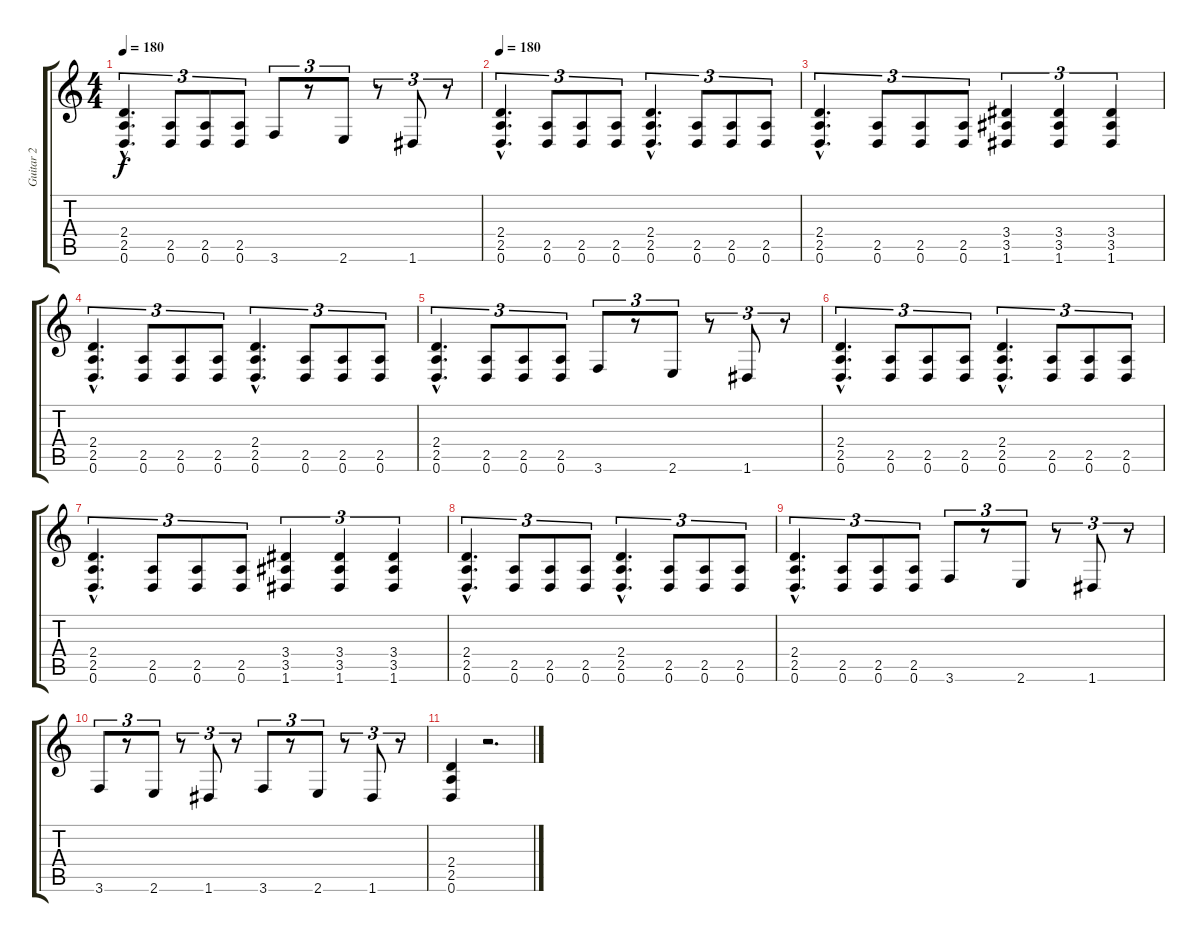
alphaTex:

\track ("Guitar 2" "Guitar 2") {instrument distortionguitar}
\staff {score tabs}
\tuning (D4 A3 F3 C3 G2 D2) {hide}
\ts (4 4)
\tempo 180
\clef g2
\ks c
(2.4{hac} 2.5{hac} 0.6{hac}).4{d tu (3 2) dy f} (2.5 0.6).8{tu (3 2)} (2.5 0.6).8{tu (3 2)} (2.5 0.6).8{tu (3 2)} 3.6.8{tu (3 2)} r.8{tu (3 2)} 2.6.8{tu (3 2)} r.8{tu (3 2)} 1.6.8{tu (3 2)} r.8{tu (3 2)} |
\tempo 180
(2.4{hac} 2.5{hac} 0.6{hac}).4{d tu (3 2)} (2.5 0.6).8{tu (3 2)} (2.5 0.6).8{tu (3 2)} (2.5 0.6).8{tu (3 2)} (2.4{hac} 2.5{hac} 0.6{hac}).4{d tu (3 2)} (2.5 0.6).8{tu (3 2)} (2.5 0.6).8{tu (3 2)} (2.5 0.6).8{tu (3 2)} |
(2.4{hac} 2.5{hac} 0.6{hac}).4{d tu (3 2)} (2.5 0.6).8{tu (3 2)} (2.5 0.6).8{tu (3 2)} (2.5 0.6).8{tu (3 2)} (3.4 3.5 1.6).4{tu (3 2)} (3.4 3.5 1.6).4{tu (3 2)} (3.4 3.5 1.6).4{tu (3 2)} |
(2.4{hac} 2.5{hac} 0.6{hac}).4{d tu (3 2)} (2.5 0.6).8{tu (3 2)} (2.5 0.6).8{tu (3 2)} (2.5 0.6).8{tu (3 2)} (2.4{hac} 2.5{hac} 0.6{hac}).4{d tu (3 2)} (2.5 0.6).8{tu (3 2)} (2.5 0.6).8{tu (3 2)} (2.5 0.6).8{tu (3 2)} |
(2.4{hac} 2.5{hac} 0.6{hac}).4{d tu (3 2)} (2.5 0.6).8{tu (3 2)} (2.5 0.6).8{tu (3 2)} (2.5 0.6).8{tu (3 2)} 3.6.8{tu (3 2)} r.8{tu (3 2)} 2.6.8{tu (3 2)} r.8{tu (3 2)} 1.6.8{tu (3 2)} r.8{tu (3 2)} |
(2.4{hac} 2.5{hac} 0.6{hac}).4{d tu (3 2)} (2.5 0.6).8{tu (3 2)} (2.5 0.6).8{tu (3 2)} (2.5 0.6).8{tu (3 2)} (2.4{hac} 2.5{hac} 0.6{hac}).4{d tu (3 2)} (2.5 0.6).8{tu (3 2)} (2.5 0.6).8{tu (3 2)} (2.5 0.6).8{tu (3 2)} |
(2.4{hac} 2.5{hac} 0.6{hac}).4{d tu (3 2)} (2.5 0.6).8{tu (3 2)} (2.5 0.6).8{tu (3 2)} (2.5 0.6).8{tu (3 2)} (3.4 3.5 1.6).4{tu (3 2)} (3.4 3.5 1.6).4{tu (3 2)} (3.4 3.5 1.6).4{tu (3 2)} |
(2.4{hac} 2.5{hac} 0.6{hac}).4{d tu (3 2)} (2.5 0.6).8{tu (3 2)} (2.5 0.6).8{tu (3 2)} (2.5 0.6).8{tu (3 2)} (2.4{hac} 2.5{hac} 0.6{hac}).4{d tu (3 2)} (2.5 0.6).8{tu (3 2)} (2.5 0.6).8{tu (3 2)} (2.5 0.6).8{tu (3 2)} |
(2.4{hac} 2.5{hac} 0.6{hac}).4{d tu (3 2)} (2.5 0.6).8{tu (3 2)} (2.5 0.6).8{tu (3 2)} (2.5 0.6).8{tu (3 2)} 3.6.8{tu (3 2)} r.8{tu (3 2)} 2.6.8{tu (3 2)} r.8{tu (3 2)} 1.6.8{tu (3 2)} r.8{tu (3 2)} |
3.6.8{tu (3 2)} r.8{tu (3 2)} 2.6.8{tu (3 2)} r.8{tu (3 2)} 1.6.8{tu (3 2)} r.8{tu (3 2)} 3.6.8{tu (3 2)} r.8{tu (3 2)} 2.6.8{tu (3 2)} r.8{tu (3 2)} 1.6.8{tu (3 2)} r.8{tu (3 2)} |
(2.4 2.5 0.6).4 r.2{d}
